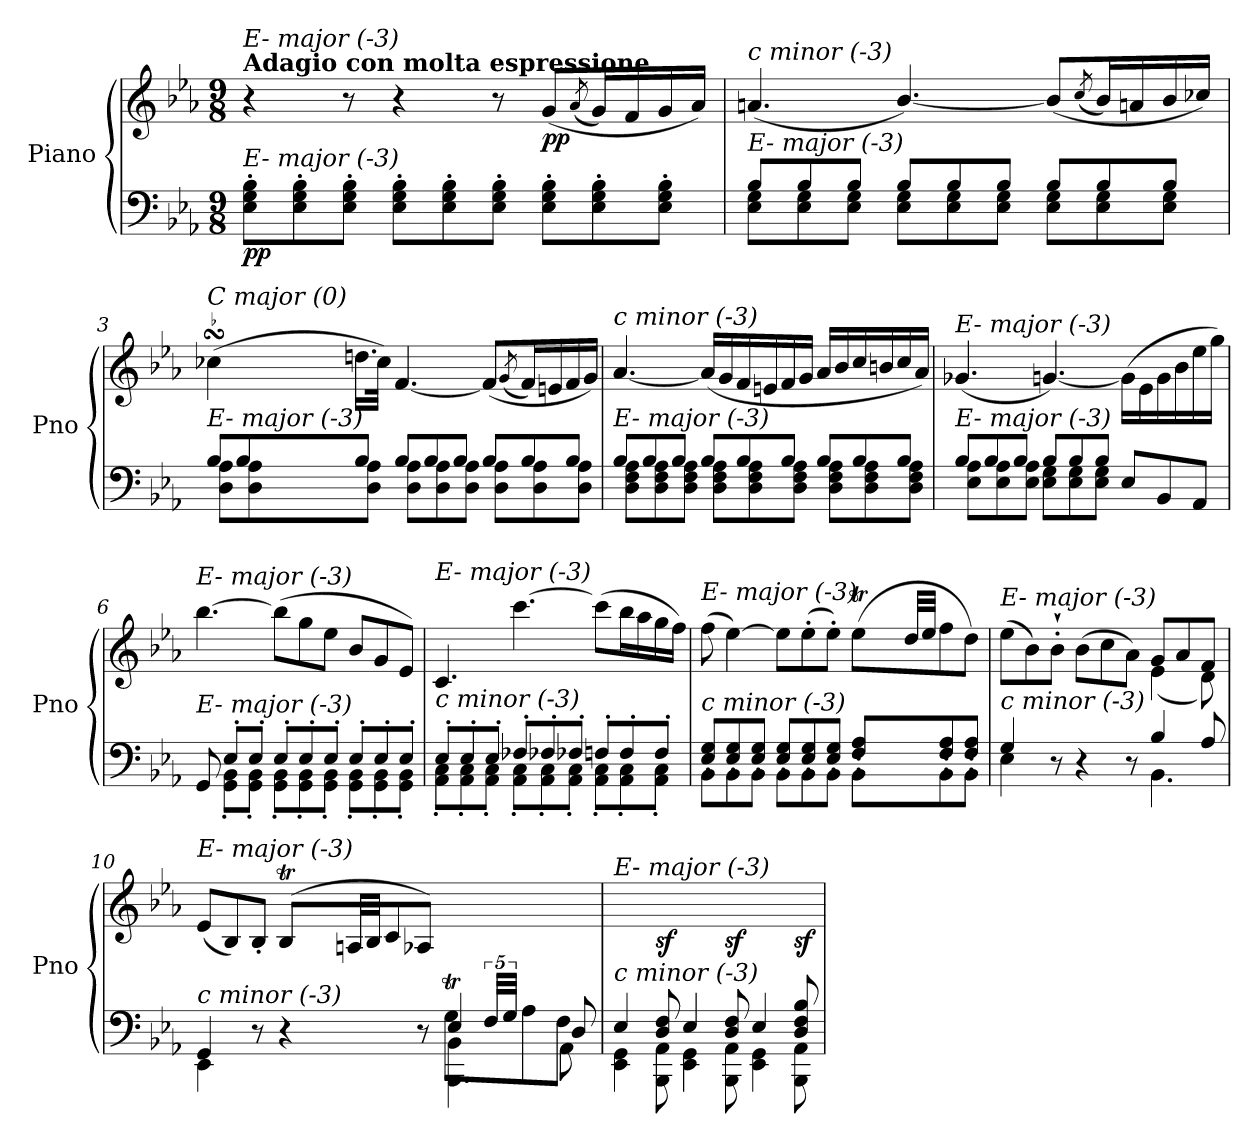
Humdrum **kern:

**kern	**kern	**dynam
*part1	*part1	*part1
*staff2	*staff1	*staff1/2
*I"Piano	*	*
*I'Pno	*	*
*clefF4	*clefG2	*
*k[b-e-a-]	*k[b-e-a-]	*
*M9/8	*M9/8	*
=1	=1	=1
!	!LO:TX:a:B:t=Adagio con molta espressione	!
!	!LO:TX:i:t=E- major (-3)	!
!LO:TX:i:t=E- major (-3)	!	!
!	!	!LO:DY:b=2
8E-\' 8G\' 8B-\'L	4r	pp
8E-\' 8G\' 8B-\'	.	.
8E-\' 8G\' 8B-\'J	8r	.
8E-\' 8G\' 8B-\'L	4r	.
8E-\' 8G\' 8B-\'	.	.
8E-\' 8G\' 8B-\'J	8r	.
!	!	!LO:DY:b
8E-\' 8G\' 8B-\'L	(8g/L	pp
.	(8qa-/	.
8E-\' 8G\' 8B-\'	16g/L)	.
.	16f/	.
8E-\' 8G\' 8B-\'J	16g/	.
.	16a-/JJ)	.
=2	=2	=2
*^	*	*
!	!	!LO:TX:i:t=c minor (-3)	!
!LO:TX:i:t=E- major (-3)	!	!	!
8B-/L	8E-\ 8G\L	(4.an/	.
8B-/	8E-\ 8G\	.	.
8B-/J	8E-\ 8G\J	.	.
8B-/L	8E-\ 8G\L	[4.b-/)	.
8B-/	8E-\ 8G\	.	.
8B-/J	8E-\ 8G\J	.	.
8B-/L	8E-\ 8G\L	(8b-/L]	.
.	.	(8qcc/	.
8B-/	8E-\ 8G\	16b-/L)	.
.	.	16an/	.
8B-/J	8E-\ 8G\J	16b-/	.
.	.	16cc-Xi/JJ)	.
=3	=3	=3	=3
*	*^	*^	*
!	!	!	!LO:TX:i:t=C major (0)	!	!
!LO:TX:i:t=E- major (-3)	!	!	!	!	!
8.ryy	8B-/L	8D\ 8A-\L	(>4cc-XsSSsi\	8.ryy	.
.	8B-/	8D\ 8A-\	.	.	.
16ryy	.	.	.	64ccyy	.
.	.	.	.	64b-Xyy	.
.	.	.	.	64anyy	.
.	.	.	.	64b-yy	.
2..ryy	8B-/J	8D\ 8A-\J	16.dd\LL	2..ryy	.
.	.	.	32cc\JJk)	.	.
.	8B-/L	8D\ 8A-\L	[4.f/	.	.
.	8B-/	8D\ 8A-\	.	.	.
.	8B-/J	8D\ 8A-\J	.	.	.
.	8B-/L	8D\ 8A-\L	(8f/L]	.	.
.	.	.	(8qg/	.	.
.	8B-/	8D\ 8A-\	16f/L)	.	.
.	.	.	16enj/	.	.
.	8B-/J	8D\ 8A-\J	16f/	.	.
.	.	.	16g/JJ)	.	.
*	*v	*v	*	*	*
*	*	*v	*v	*
!!LO:LB:g=z
=4	=4	=4	=4
!	!	!LO:TX:i:t=c minor (-3)	!
!LO:TX:i:t=E- major (-3)	!	!	!
8B-/L	8D\ 8F\ 8A-\L	[4.a-/	.
8B-/	8D\ 8F\ 8A-\	.	.
8B-/J	8D\ 8F\ 8A-\J	.	.
8B-/L	8D\ 8F\ 8A-\L	(16a-/LL]	.
.	.	16g/	.
8B-/	8D\ 8F\ 8A-\	16f/	.
.	.	16enj/	.
8B-/J	8D\ 8F\ 8A-\J	16f/	.
.	.	16g/JJ	.
8B-/L	8D\ 8F\ 8A-\L	16a-/LL	.
.	.	16b-/	.
8B-/	8D\ 8F\ 8A-\	16cc/	.
.	.	16bnj/	.
8B-/J	8D\ 8F\ 8A-\J	16cc/	.
.	.	16a-/JJ)	.
=5	=5	=5	=5
*	*	*^	*
!	!	!LO:TX:i:t=E- major (-3)	!	!
!LO:TX:i:t=E- major (-3)	!	!	!	!
8B-/L	8E-\ 8A-\L	(4.g-Xi/	2.ryy	.
8B-/	8E-\ 8A-\	.	.	.
8B-/J	8E-\ 8A-\J	.	.	.
8B-/L	8E-\ 8G\L	[4.g/)	.	.
8B-/	8E-\ 8G\	.	.	.
8B-/J	8E-\ 8G\J	.	.	.
8E-/L	4.ryy	(16g\LL]	4.ryy	.
.	.	16e-\	.	.
8BB-/	.	16g\	.	.
.	.	16b-\	.	.
8AA-/J	.	16ee-\	.	.
.	.	16gg\JJ)	.	.
=6	=6	=6	=6	=6
!	!	!LO:TX:i:t=E- major (-3)	!	!
!LO:TX:i:t=E- major (-3)	!	!	!	!
!	!	!	!	!LO:DY:b
8GG/	8ryy	[4.bb-\	8ryy	other-dynamics
8E-'/L	8GG\' 8BB-\'L	.	1ryy	.
8E-'/J	8GG\' 8BB-\'J	.	.	.
8E-'/L	8GG\' 8BB-\'L	(8bb-\L]	.	.
8E-'/	8GG\' 8BB-\'	8gg\	.	.
8E-'/J	8GG\' 8BB-\'J	8ee-\J	.	.
8E-'/L	8GG\' 8BB-\'L	8b-/L	.	.
8E-'/	8GG\' 8BB-\'	8g/	.	.
8E-'/J	8GG\' 8BB-\'J	8e-/J)	.	.
*	*	*v	*v	*
!!LO:LB:g=z
=7	=7	=7	=7
!	!	!LO:TX:i:t=E- major (-3)	!
!LO:TX:i:t=c minor (-3)	!	!	!
8E-'/L	8AA-\' 8C\'L	4.c/	.
8E-'/	8AA-\' 8C\'	.	.
8E-'/J	8AA-\' 8C\'J	.	.
8F-X'i/L	8AA-\' 8C\'L	[4.ccc\	.
8F-X'i/	8AA-\' 8C\'	.	.
8F-X'i/J	8AA-\' 8C\'J	.	.
8F'/L	8AA-\' 8C\'L	(8ccc\L]	.
8F'/	8AA-\' 8C\'	16bb-\L	.
.	.	16aa-\	.
8F'/J	8AA-\' 8C\'J	16gg\	.
.	.	16ff\JJ)	.
=8	=8	=8	=8
*	*^	*^	*
!	!	!	!LO:TX:i:t=E- major (-3)	!	!
!LO:TX:i:t=c minor (-3)	!	!	!	!	!
2.ryy	8E-/' 8G/'L	8BB-'\L	(>8ff\	2.ryy	.
.	8E-/' 8G/'	8BB-'\	[4ee-\)	.	.
.	8E-/' 8G/'J	8BB-'\J	.	.	.
.	8E-/' 8G/'L	8BB-'\L	8ee-\L]	.	.
.	8E-/' 8G/'	8BB-'\	(>8ee-'\	.	.
.	8E-/' 8G/'J	8BB-'\J	8ee-'\J)	.	.
*	*	*	*	*Xtuplet	*
8ryy	8F/' 8A-/'L	8BB-'\L	(>8ee-T\L	40ryy	.
.	.	.	.	40ffyy	.
.	.	.	.	40ee-yy	.
.	.	.	.	40dd/LL	.
.	.	.	.	40ee-/JJ	.
4ryy	8F/' 8A-/'	8BB-'\	8ff\	4ryy	.
.	8F/' 8A-/'J	8BB-'\J	8dd\J)	.	.
=9	=9	=9	=9	=9	=9
*	*	*	*	*^	*
!	!	!	!LO:TX:i:t=E- major (-3)	!	!	!
!LO:TX:i:t=c minor (-3)	!	!	!	!	!	!
2.ryy	4G/	4E-\	(>8ee-\L	2.ryy	4ryy	.
.	.	.	8b-\)	.	.	.
.	8r	2ryy	8b-`'\J	.	2ryy	.
.	4r	.	(>8b-\L	.	.	.
.	.	.	8cc\	.	.	.
.	8r	.	8a-\J)	.	.	.
4.ryy	4B-/	4.BB-\	8g/L	(4e-\	4.ryy	.
.	.	.	8a-/	.	.	.
.	8A-/	.	8f/J	8d\)	.	.
!!LO:LB:g=z
=10	=10	=10	=10	=10	=10	=10
*	*^	*^	*	*	*^	*
*	*	*	*	*	*	*	*	*	*
!	!	!	!	!	!LO:TX:i:t=E- major (-3)	!	!	!	!
!LO:TX:i:t=c minor (-3)	!	!	!	!	!	!	!	!	!
2.ryy	2.ryy	4.ryy	4GG/	4EE-\	(8e-/L	2.ryy	4.ryy	4ryy	.
.	.	.	.	.	8B-/)	.	.	.	.
.	.	.	8r	2ryy	8B-'/J	.	.	2ryy	.
.	.	8ryy	4r	.	(8B-T/L	.	40ryy	.	.
.	.	.	.	.	.	.	40cyy	.	.
.	.	.	.	.	.	.	40B-yy	.	.
.	.	.	.	.	.	.	40An/LL	.	.
.	.	.	.	.	.	.	40B-/JJ	.	.
.	.	4ryy	.	.	8c/	.	4ryy	.	.
.	.	.	8r	.	8A-X/J)	.	.	.	.
8Gt\L	4E-/	20.ryy	4BB-\	4.BBB-\	4.ryy	4.ryy	40ryy	4.ryy	.
.	.	.	.	.	.	.	40A-yy	.	.
.	.	.	.	.	.	.	40Gyy	.	.
.	.	40F/LL	.	.	.	.	20ryy	.	.
.	.	40G/JJ	.	.	.	.	.	.	.
8A-\	.	10ryy	.	.	.	.	4ryy	.	.
.	.	10.ryy	.	.	.	.	.	.	.
8F\J	8D/	.	8AA-\	.	.	.	.	.	.
*	*	*	*v	*v	*	*	*	*	*
*	*	*	*	*v	*v	*v	*v	*
!!LO:LB:g=z
=11	=11	=11	=11	=11	=11
!	!	!	!	!LO:TX:i:t=E- major (-3)	!
!LO:TX:i:t=c minor (-3)	!	!	!	!	!
*	*v	*v	*v	*	*
4E-/	4EE-\ 4GG\	4ryy	.
!	!	!	!LO:DY:b
8D/ 8F/	8BBB-\ 8AA-\	4.ryy	sf
4E-/	4EE-\ 4GG\	.	.
!	!	!	!LO:DY:b
8D/ 8F/	8BBB-\ 8AA-\	4.ryy	sf
4E-/	4EE-\ 4GG\	.	.
!	!	!	!LO:DY:b
8D/ 8F/ 8B-/	8BBB-\ 8AA-\	8ryy	sf
*v	*v	*	*
=	=	=
*-	*-	*-
